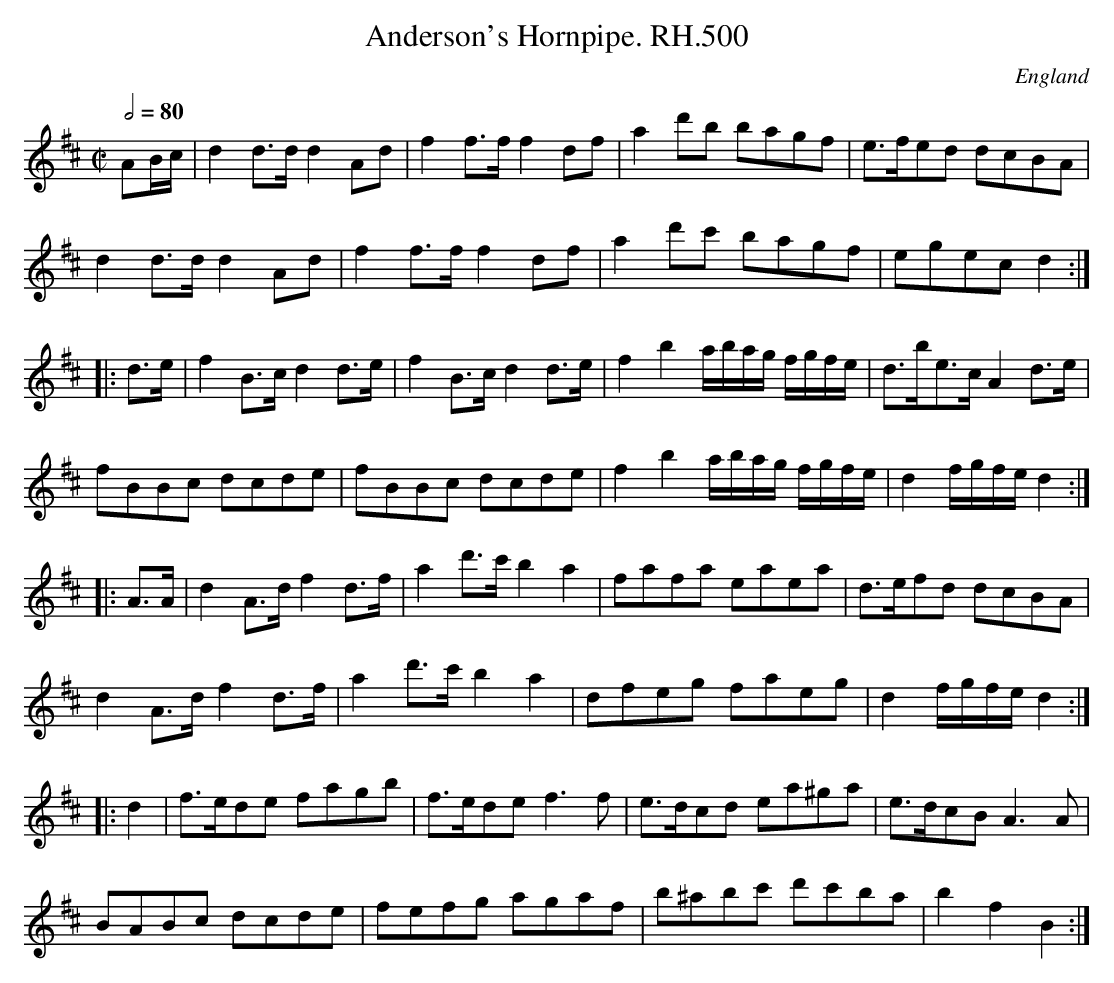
X:1
T:Anderson's Hornpipe. RH.500
O:England
M:C|
L:1/8
Q:1/2=80
K:D
AB/c/|d2d>d d2Ad|f2f>f f2df|a2d'b bagf|e>fed dcBA|
d2d>d d2Ad|f2f>f f2df|a2d'c' bagf|egec d2:|
|:d>e|f2B>c d2d>e|f2B>c d2d>e|f2b2 a/b/a/g/ f/g/f/e/|d>be>c A2d>e|
fBBc dcde|fBBc dcde|f2b2 a/b/a/g/ f/g/f/e/|d2f/g/f/e/ d2:|
|:A>A|d2A>d f2d>f|a2d'>c'b2a2|fafa eaea|d>efd dcBA|
d2A>d f2d>f|a2d'>c' b2a2|dfeg faeg|d2f/g/f/e/ d2:|
|:d2|f>ede fagb|f>ede f3f|e>dcd ea^ga|e>dcB A3A|
BABc dcde|fefg agaf|b^abc' d'c'ba|b2f2 B2:|
